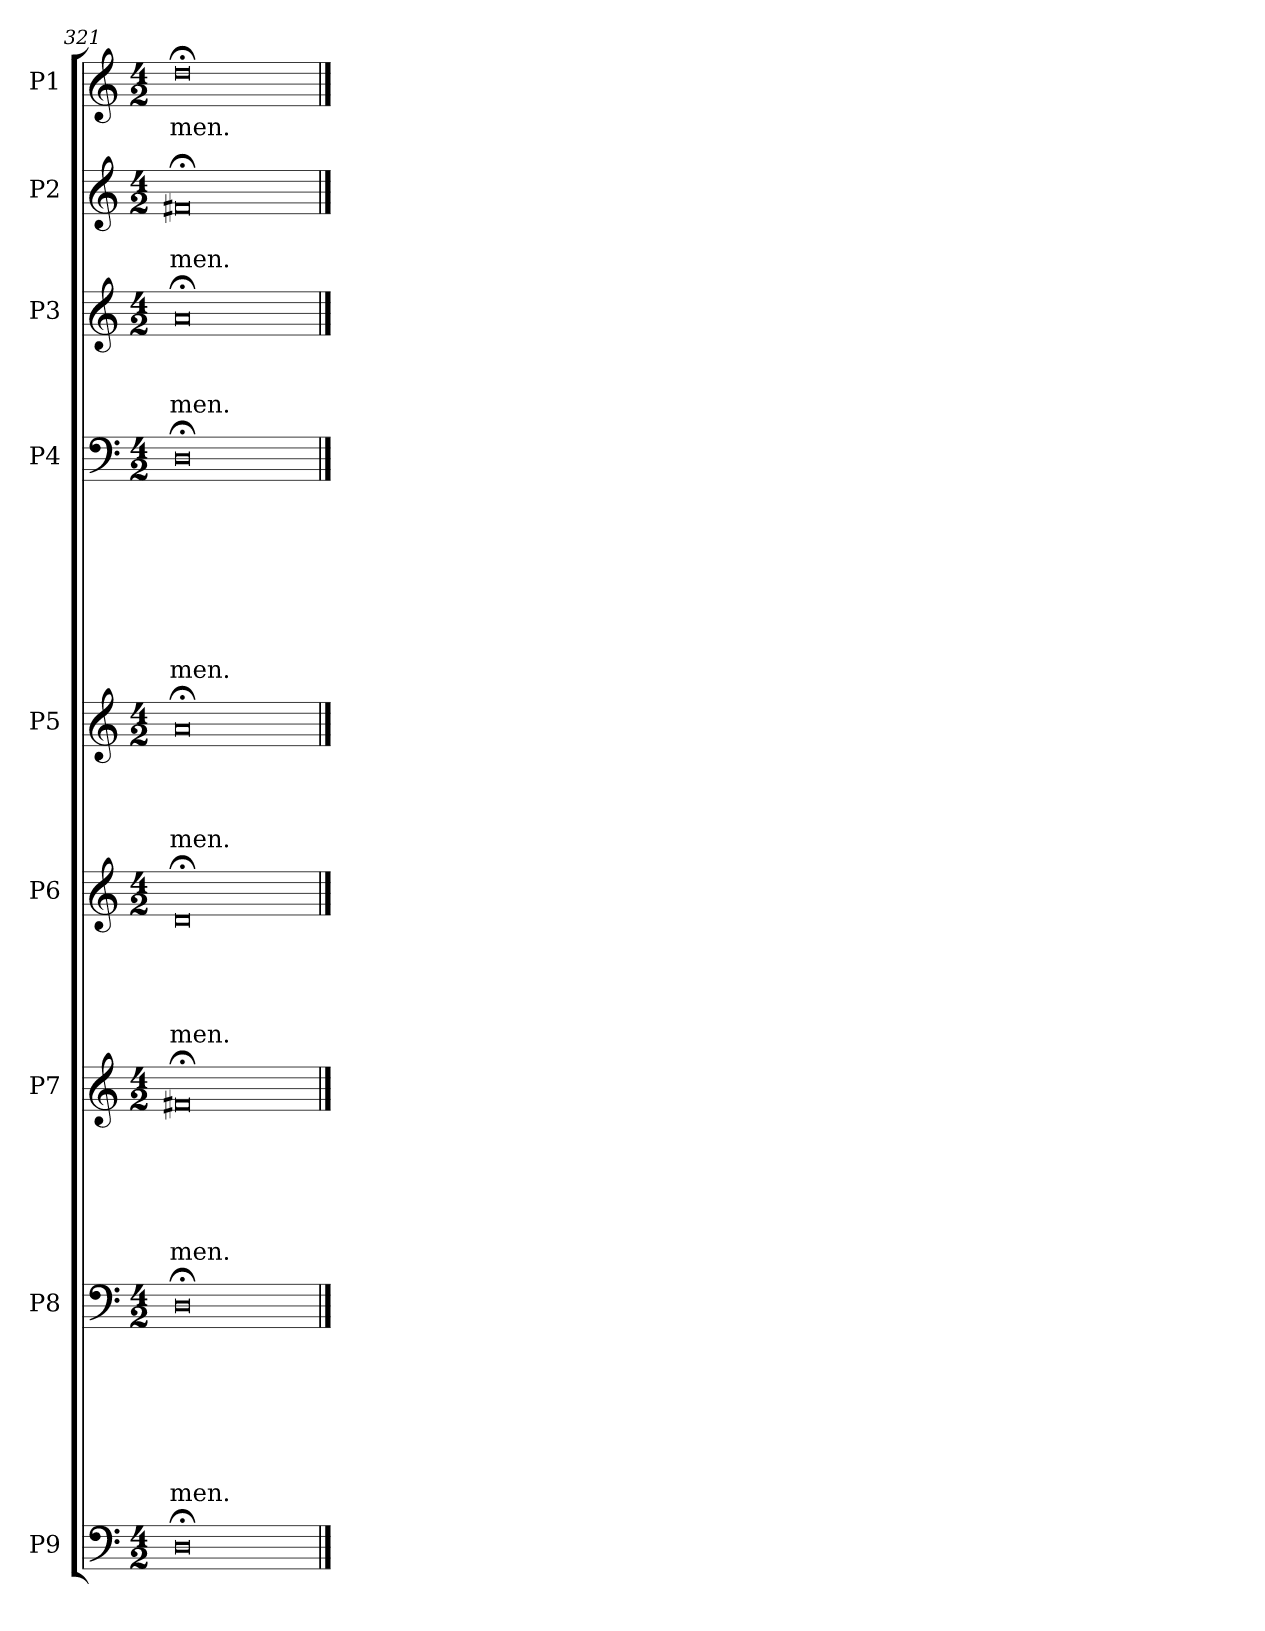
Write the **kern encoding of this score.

**kern	**kern	**text	**text	**text	**text	**text	**text	**text	**kern	**text	**text	**text	**text	**text	**text	**kern	**text	**text	**text	**text	**text	**kern	**text	**text	**text	**text	**kern	**text	**text	**text	**text	**text	**text	**text	**text	**kern	**text	**text	**text	**kern	**text	**text	**kern	**text
*part9	*part8	*part8	*part8	*part8	*part8	*part8	*part8	*part8	*part7	*part7	*part7	*part7	*part7	*part7	*part7	*part6	*part6	*part6	*part6	*part6	*part6	*part5	*part5	*part5	*part5	*part5	*part4	*part4	*part4	*part4	*part4	*part4	*part4	*part4	*part4	*part3	*part3	*part3	*part3	*part2	*part2	*part2	*part1	*part1
*staff9	*staff8	*staff8	*staff8	*staff8	*staff8	*staff8	*staff8	*staff8	*staff7	*staff7	*staff7	*staff7	*staff7	*staff7	*staff7	*staff6	*staff6	*staff6	*staff6	*staff6	*staff6	*staff5	*staff5	*staff5	*staff5	*staff5	*staff4	*staff4	*staff4	*staff4	*staff4	*staff4	*staff4	*staff4	*staff4	*staff3	*staff3	*staff3	*staff3	*staff2	*staff2	*staff2	*staff1	*staff1
*I"P9	*I"P8	*	*	*	*	*	*	*	*I"P7	*	*	*	*	*	*	*I"P6	*	*	*	*	*	*I"P5	*	*	*	*	*I"P4	*	*	*	*	*	*	*	*	*I"P3	*	*	*	*I"P2	*	*	*I"P1	*
*clefF4	*clefF4	*	*	*	*	*	*	*	*clefG2	*	*	*	*	*	*	*clefG2	*	*	*	*	*	*clefG2	*	*	*	*	*clefF4	*	*	*	*	*	*	*	*	*clefG2	*	*	*	*clefG2	*	*	*clefG2	*
*	*	*	*	*	*	*	*	*	*ITrd7c12	*	*	*	*	*	*	*	*	*	*	*	*	*	*	*	*	*	*	*	*	*	*	*	*	*	*	*ITrd7c12	*	*	*	*	*	*	*	*
*k[]	*k[]	*	*	*	*	*	*	*	*k[]	*	*	*	*	*	*	*k[]	*	*	*	*	*	*k[]	*	*	*	*	*k[]	*	*	*	*	*	*	*	*	*k[]	*	*	*	*k[]	*	*	*k[]	*
*C:	*C:	*	*	*	*	*	*	*	*C:	*	*	*	*	*	*	*C:	*	*	*	*	*	*C:	*	*	*	*	*C:	*	*	*	*	*	*	*	*	*C:	*	*	*	*C:	*	*	*C:	*
*M4/2	*M4/2	*	*	*	*	*	*	*	*M4/2	*	*	*	*	*	*	*M4/2	*	*	*	*	*	*M4/2	*	*	*	*	*M4/2	*	*	*	*	*	*	*	*	*M4/2	*	*	*	*M4/2	*	*	*M4/2	*
=321	=321	=321	=321	=321	=321	=321	=321	=321	=321	=321	=321	=321	=321	=321	=321	=321	=321	=321	=321	=321	=321	=321	=321	=321	=321	=321	=321	=321	=321	=321	=321	=321	=321	=321	=321	=321	=321	=321	=321	=321	=321	=321	=321	=321
*^	*	*	*	*	*	*	*	*	*	*	*	*	*	*	*	*	*	*	*	*	*	*	*	*	*	*	*	*	*	*	*	*	*	*	*	*	*	*	*	*	*	*	*	*
!	!	!	!	!	!	!	!	!	!LO:LY:b	!	!	!	!	!	!	!LO:LY:b	!	!	!	!	!	!LO:LY:b	!	!	!	!	!LO:LY:b	!	!	!	!	!	!	!	!	!LO:LY:b	!	!	!	!LO:LY:b	!	!	!LO:LY:b	!	!LO:LY:b
0D;<	0ryy	0D;<	.	.	.	.	.	.	-men.	0F#X;	.	.	.	.	.	-men.	0d;	.	.	.	.	-men.	0a;	.	.	.	-men.	0D;<	.	.	.	.	.	.	.	-men.	0A;	.	.	-men.	0f#X;	.	-men.	0dd;<	-men.
*v	*v	*	*	*	*	*	*	*	*	*	*	*	*	*	*	*	*	*	*	*	*	*	*	*	*	*	*	*	*	*	*	*	*	*	*	*	*	*	*	*	*	*	*	*	*
==	==	==	==	==	==	==	==	==	==	==	==	==	==	==	==	==	==	==	==	==	==	==	==	==	==	==	==	==	==	==	==	==	==	==	==	==	==	==	==	==	==	==	==	==
*-	*-	*-	*-	*-	*-	*-	*-	*-	*-	*-	*-	*-	*-	*-	*-	*-	*-	*-	*-	*-	*-	*-	*-	*-	*-	*-	*-	*-	*-	*-	*-	*-	*-	*-	*-	*-	*-	*-	*-	*-	*-	*-	*-	*-
